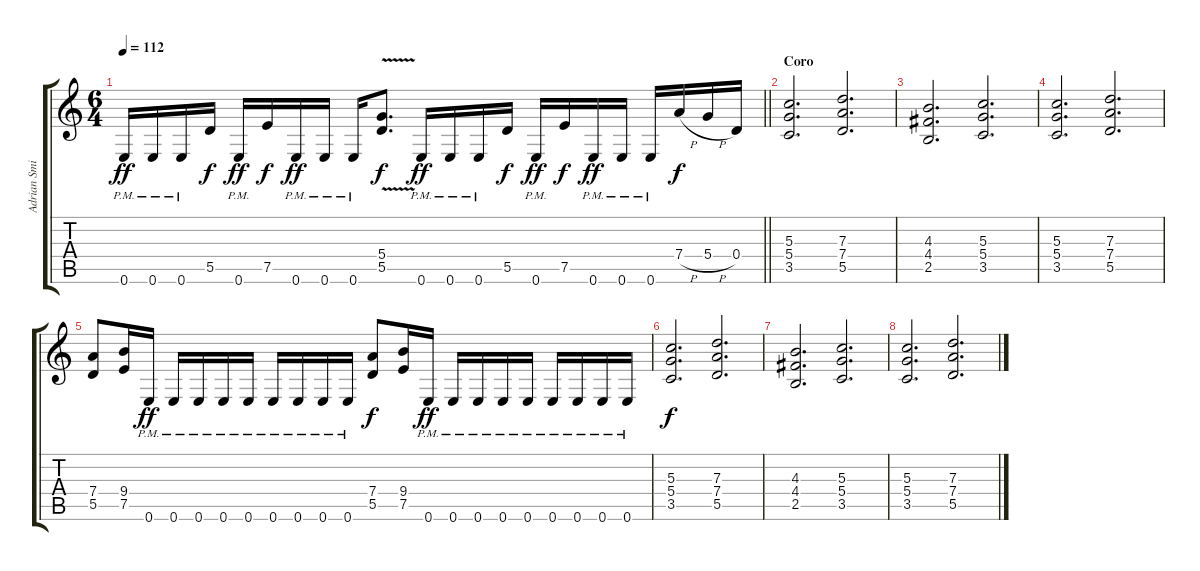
\track ("Adrian Smith" "Adrian Smi") {instrument overdrivenguitar}
\staff {score tabs}
\tuning (E4 B3 G3 D3 A2 E2) {hide}
\ts (6 4)
\tempo 112
\clef g2
\barLineRight lightlight
\ks c
0.6{pm}.16{dy ff} 0.6{pm}.16 0.6{pm}.16 5.5.16{dy f} 0.6{pm}.16{dy ff} 7.5.16{dy f} 0.6{pm}.16{dy ff} 0.6{pm}.16 0.6{pm}.16 (5.4{v} 5.5{v}).8{d dy f} 0.6{pm}.16{dy ff} 0.6{pm}.16 0.6{pm}.16 5.5.16{dy f} 0.6{pm}.16{dy ff} 7.5.16{dy f} 0.6{pm}.16{dy ff} 0.6{pm}.16 0.6{pm}.16 7.4{h}.16{dy f} 5.4{h}.16 0.4.16 |
\section ("" "Coro")
(5.3 5.4 3.5).2{d} (7.3 7.4 5.5).2{d} |
(4.3 4.4 2.5).2{d} (5.3 5.4 3.5).2{d} |
(5.3 5.4 3.5).2{d} (7.3 7.4 5.5).2{d} |
(7.4 5.5).8 (9.4 7.5).16 0.6{pm}.16{dy ff} 0.6{pm}.16 0.6{pm}.16 0.6{pm}.16 0.6{pm}.16 0.6{pm}.16 0.6{pm}.16 0.6{pm}.16 0.6{pm}.16 (7.4 5.5).8{dy f} (9.4 7.5).16 0.6{pm}.16{dy ff} 0.6{pm}.16 0.6{pm}.16 0.6{pm}.16 0.6{pm}.16 0.6{pm}.16 0.6{pm}.16 0.6{pm}.16 0.6{pm}.16 |
(5.3 5.4 3.5).2{d dy f} (7.3 7.4 5.5).2{d} |
(4.3 4.4 2.5).2{d} (5.3 5.4 3.5).2{d} |
(5.3 5.4 3.5).2{d} (7.3 7.4 5.5).2{d}
